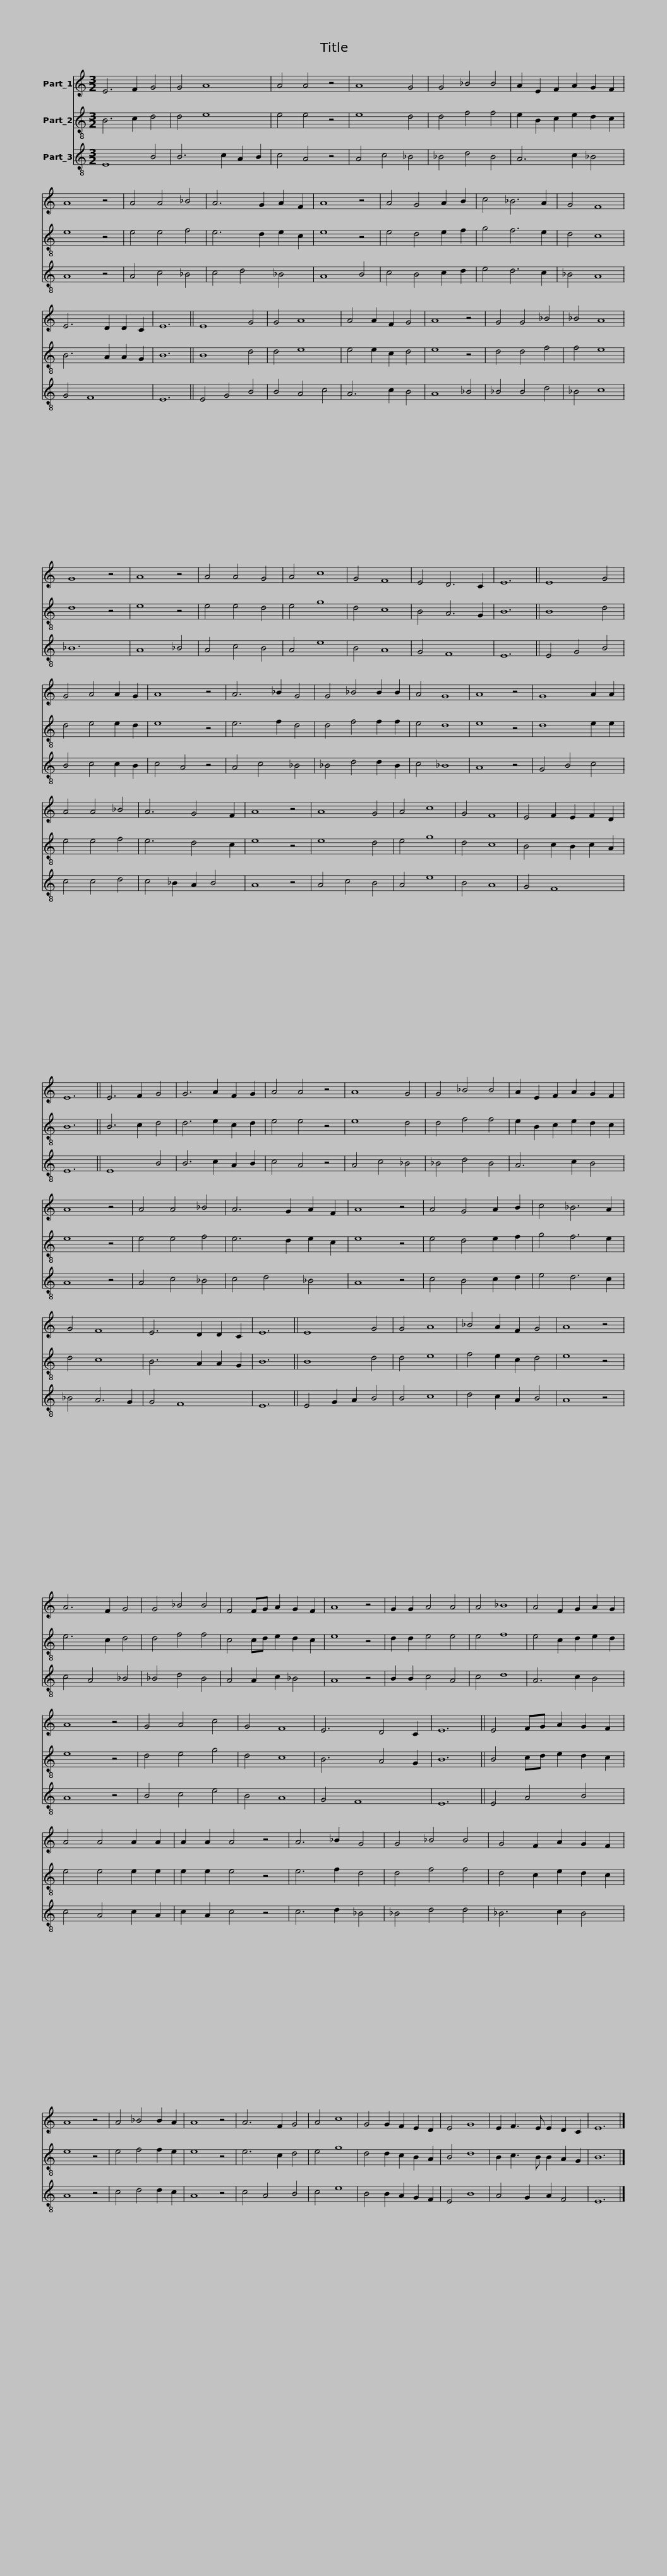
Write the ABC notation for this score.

X:1
%%score 1 2 3
L:1/8
M:3/2
I:linebreak $
K:C
V:1 treble
V:2 treble-8
V:3 treble-8
V:1
 E6 F2 G4 | G4 A8 | A4 A4 z4 | A8 G4 | G4 _B4 B4 | %5
 A2 E2 F2 A2 G2 F2 | A8 z4 | A4 A4 _B4 |$ A6 G2 A2 F2 | A8 z4 |$ %10
 A4 G4 A2 B2 | c4 _B6 A2 | G4 F8 | E6 D2 D2 C2 | E12 || %15
 E8 G4 | G4 A8 | A4 A2 F2 G4 | A8 z4 | G4 G4 _B4 |$ %20
 _B4 A8 | G8 z4 | A8 z4 | A4 A4 G4 | A4 c8 | %25
 G4 F8 | E4 D6 C2 | E12 || E8 G4 | G4 A4 A2 G2 |$ %30
 A8 z4 | A6 _B2 G4 | G4 _B4 B2 B2 | A4 G8 | A8 z4 | %35
 G8 A2 A2 | A4 A4 _B4 | A6 G4 F2 | A8 z4 |$ A8 G4 |$ %40
 A4 c8 | G4 F8 | E4 F2 E2 F2 D2 | E12 || E6 F2 G4 | %45
 G6 A2 F2 G2 | A4 A4 z4 | A8 G4 | G4 _B4 B4 | A2 E2 F2 A2 G2 F2 |$ %50
 A8 z4 | A4 A4 _B4 | A6 G2 A2 F2 | A8 z4 | A4 G4 A2 B2 | %55
 c4 _B6 A2 | G4 F8 | E6 D2 D2 C2 | E12 || E8 G4 |$ %60
 G4 A8 | _B4 A2 F2 G4 | A8 z4 | A6 F2 G4 | G4 _B4 B4 | %65
 F4 FG A2 G2 F2 | A8 z4 | G2 G2 A4 A4 | A4 _B8 |$ A4 F2 G2 A2 G2 |$ %70
 A8 z4 | G4 A4 c4 | G4 F8 | E6 D4 C2 | E12 || %75
 E4 FG A2 G2 F2 | A4 A4 A2 A2 | A2 A2 A4 z4 | A6 _B2 G4 | G4 _B4 B4 |$ %80
 G4 F2 A2 G2 F2 | A8 z4 | A4 _B4 B2 A2 | A8 z4 | A6 F2 G4 | %85
 A4 c8 | G4 G2 F2 E2 D2 | E4 G8 | E2 F3 E E2 D2 C2 |$ E12 |] %90
V:2
 B6 c2 d4 | d4 e8 | e4 e4 z4 | e8 d4 | d4 f4 f4 | %5
 e2 B2 c2 e2 d2 c2 | e8 z4 | e4 e4 f4 |$ e6 d2 e2 c2 | e8 z4 |$ %10
 e4 d4 e2 f2 | g4 f6 e2 | d4 c8 | B6 A2 A2 G2 | B12 || %15
 B8 d4 | d4 e8 | e4 e2 c2 d4 | e8 z4 | d4 d4 f4 |$ %20
 f4 e8 | d8 z4 | e8 z4 | e4 e4 d4 | e4 g8 | %25
 d4 c8 | B4 A6 G2 | B12 || B8 d4 | d4 e4 e2 d2 |$ %30
 e8 z4 | e6 f2 d4 | d4 f4 f2 f2 | e4 d8 | e8 z4 | %35
 d8 e2 e2 | e4 e4 f4 | e6 d4 c2 | e8 z4 |$ e8 d4 |$ %40
 e4 g8 | d4 c8 | B4 c2 B2 c2 A2 | B12 || B6 c2 d4 | %45
 d6 e2 c2 d2 | e4 e4 z4 | e8 d4 | d4 f4 f4 | e2 B2 c2 e2 d2 c2 |$ %50
 e8 z4 | e4 e4 f4 | e6 d2 e2 c2 | e8 z4 | e4 d4 e2 f2 | %55
 g4 f6 e2 | d4 c8 | B6 A2 A2 G2 | B12 || B8 d4 |$ %60
 d4 e8 | f4 e2 c2 d4 | e8 z4 | e6 c2 d4 | d4 f4 f4 | %65
 c4 cd e2 d2 c2 | e8 z4 | d2 d2 e4 e4 | e4 f8 |$ e4 c2 d2 e2 d2 |$ %70
 e8 z4 | d4 e4 g4 | d4 c8 | B6 A4 G2 | B12 || %75
 B4 cd e2 d2 c2 | e4 e4 e2 e2 | e2 e2 e4 z4 | e6 f2 d4 | d4 f4 f4 |$ %80
 d4 c2 e2 d2 c2 | e8 z4 | e4 f4 f2 e2 | e8 z4 | e6 c2 d4 | %85
 e4 g8 | d4 d2 c2 B2 A2 | B4 d8 | B2 c3 B B2 A2 G2 |$ B12 |] %90
V:3
 E8 B4 | B6 c2 A2 B2 | c4 A4 z4 | A4 c4 _B4 | _B4 d4 B4 | %5
 A6 c2 _B4 | A8 z4 | A4 c4 _B4 |$ c4 d4 _B4 | A8 B4 |$ %10
 c4 B4 c2 d2 | e4 d6 c2 | _B4 A8 | G4 F8 | E12 || %15
 E4 G4 B4 | B4 A4 c4 | A6 c2 B4 | A8 _B4 | _B4 B4 d4 |$ %20
 _B4 c8 | _B12 | A8 _B4 | A4 c4 B4 | A4 e8 | %25
 B4 A8 | G4 F8 | E12 || E4 G4 B4 | B4 c4 c2 B2 |$ %30
 c4 A4 z4 | A4 c4 _B4 | _B4 d4 d2 B2 | c4 _B8 | A8 z4 | %35
 G4 B4 c4 | c4 c4 d4 | c4 _B2 A2 B4 | A8 z4 |$ A4 c4 B4 |$ %40
 A4 e8 | B4 A8 | G4 F8 | E12 || E8 B4 | %45
 B6 c2 A2 B2 | c4 A4 z4 | A4 c4 _B4 | _B4 d4 B4 | A6 c2 B4 |$ %50
 A8 z4 | A4 c4 _B4 | c4 d4 _B4 | A8 z4 | c4 B4 c2 d2 | %55
 e4 d6 c2 | _B4 A6 G2 | G4 F8 | E12 || E4 G2 A2 B4 |$ %60
 B4 c8 | d4 c2 A2 B4 | A8 z4 | c4 A4 _B4 | _B4 d4 B4 | %65
 A4 A2 c2 _B4 | A8 z4 | B2 B2 c4 A4 | c4 d8 |$ A6 c2 B4 |$ %70
 A8 z4 | B4 c4 e4 | B4 A8 | G4 F8 | E12 || %75
 E4 A4 B4 | c4 A4 c2 A2 | c2 A2 c4 z4 | c6 d2 _B4 | _B4 d4 d4 |$ %80
 _B6 c2 B4 | A8 z4 | c4 d4 d2 c2 | A8 z4 | c4 A4 B4 | %85
 c4 e8 | B4 B2 A2 G2 F2 | E4 B8 | A4 G2 A2 F4 |$ E12 |] %90
